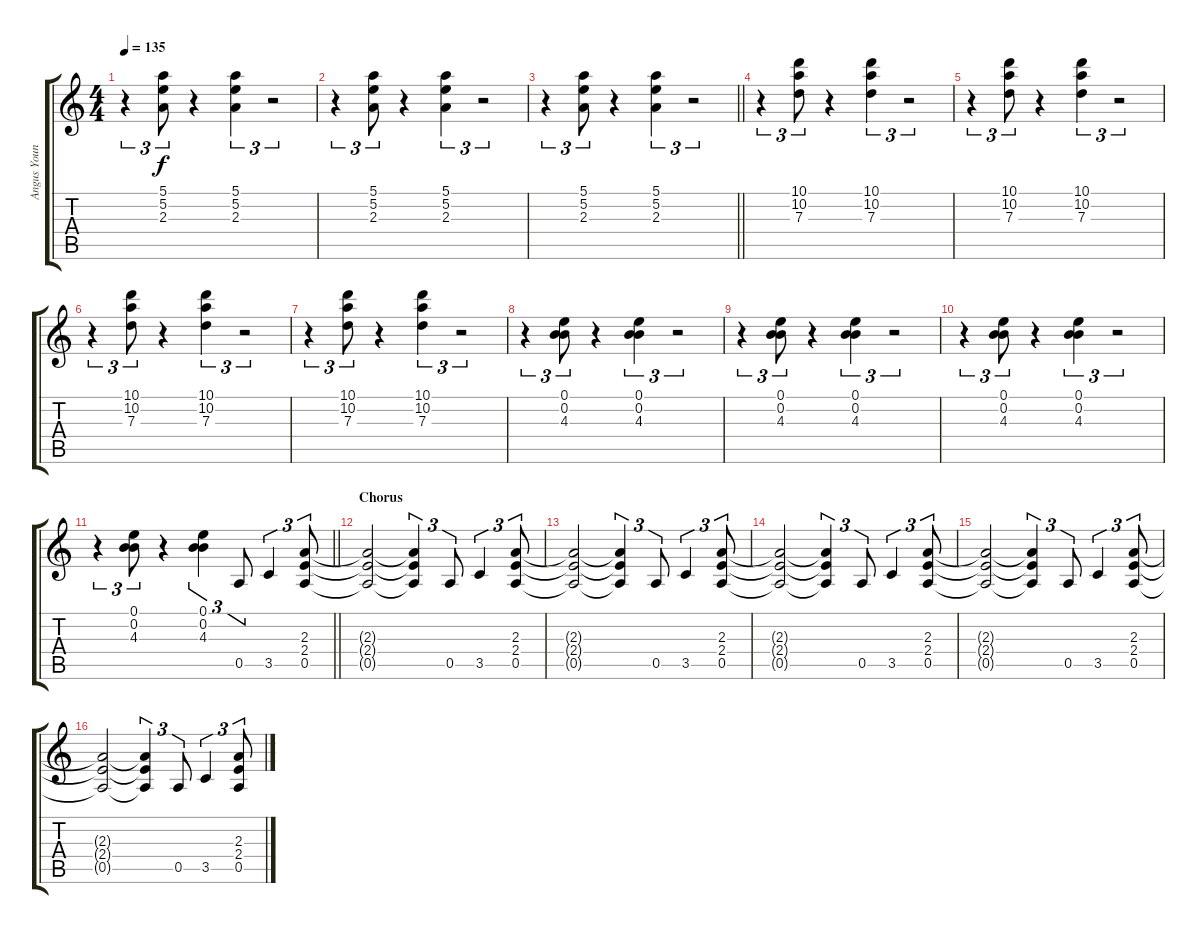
\track ("Angus Young" "Angus Youn") {instrument overdrivenguitar}
\staff {score tabs}
\tuning (E4 B3 G3 D3 A2 E2) {hide}
\ts (4 4)
\tempo 135
\clef g2
\ks c
r.4{tu (3 2) dy f} (5.1 5.2 2.3).8{tu (3 2)} r.4 (5.1 5.2 2.3).4{tu (3 2)} r.2{tu (3 2)} |
r.4{tu (3 2)} (5.1 5.2 2.3).8{tu (3 2)} r.4 (5.1 5.2 2.3).4{tu (3 2)} r.2{tu (3 2)} |
\barLineRight lightlight
r.4{tu (3 2)} (5.1 5.2 2.3).8{tu (3 2)} r.4 (5.1 5.2 2.3).4{tu (3 2)} r.2{tu (3 2)} |
r.4{tu (3 2)} (10.1 10.2 7.3).8{tu (3 2)} r.4 (10.1 10.2 7.3).4{tu (3 2)} r.2{tu (3 2)} |
r.4{tu (3 2)} (10.1 10.2 7.3).8{tu (3 2)} r.4 (10.1 10.2 7.3).4{tu (3 2)} r.2{tu (3 2)} |
r.4{tu (3 2)} (10.1 10.2 7.3).8{tu (3 2)} r.4 (10.1 10.2 7.3).4{tu (3 2)} r.2{tu (3 2)} |
r.4{tu (3 2)} (10.1 10.2 7.3).8{tu (3 2)} r.4 (10.1 10.2 7.3).4{tu (3 2)} r.2{tu (3 2)} |
r.4{tu (3 2)} (0.1 0.2 4.3).8{tu (3 2)} r.4 (0.1 0.2 4.3).4{tu (3 2)} r.2{tu (3 2)} |
r.4{tu (3 2)} (0.1 0.2 4.3).8{tu (3 2)} r.4 (0.1 0.2 4.3).4{tu (3 2)} r.2{tu (3 2)} |
r.4{tu (3 2)} (0.1 0.2 4.3).8{tu (3 2)} r.4 (0.1 0.2 4.3).4{tu (3 2)} r.2{tu (3 2)} |
\barLineRight lightlight
r.4{tu (3 2)} (0.1 0.2 4.3).8{tu (3 2)} r.4 (0.1 0.2 4.3).4{tu (3 2)} 0.5.8{tu (3 2)} 3.5.4{tu (3 2)} (2.3 2.4 0.5).8{tu (3 2)} |
\section ("" "Chorus")
(2.3{t} 2.4{t} 0.5{t}).2 (2.3{t} 2.4{t} 0.5{t}).4{tu (3 2)} 0.5.8{tu (3 2)} 3.5.4{tu (3 2)} (2.3 2.4 0.5).8{tu (3 2)} |
(2.3{t} 2.4{t} 0.5{t}).2 (2.3{t} 2.4{t} 0.5{t}).4{tu (3 2)} 0.5.8{tu (3 2)} 3.5.4{tu (3 2)} (2.3 2.4 0.5).8{tu (3 2)} |
(2.3{t} 2.4{t} 0.5{t}).2 (2.3{t} 2.4{t} 0.5{t}).4{tu (3 2)} 0.5.8{tu (3 2)} 3.5.4{tu (3 2)} (2.3 2.4 0.5).8{tu (3 2)} |
(2.3{t} 2.4{t} 0.5{t}).2 (2.3{t} 2.4{t} 0.5{t}).4{tu (3 2)} 0.5.8{tu (3 2)} 3.5.4{tu (3 2)} (2.3 2.4 0.5).8{tu (3 2)} |
(2.3{t} 2.4{t} 0.5{t}).2 (2.3{t} 2.4{t} 0.5{t}).4{tu (3 2)} 0.5.8{tu (3 2)} 3.5.4{tu (3 2)} (2.3 2.4 0.5).8{tu (3 2)}
